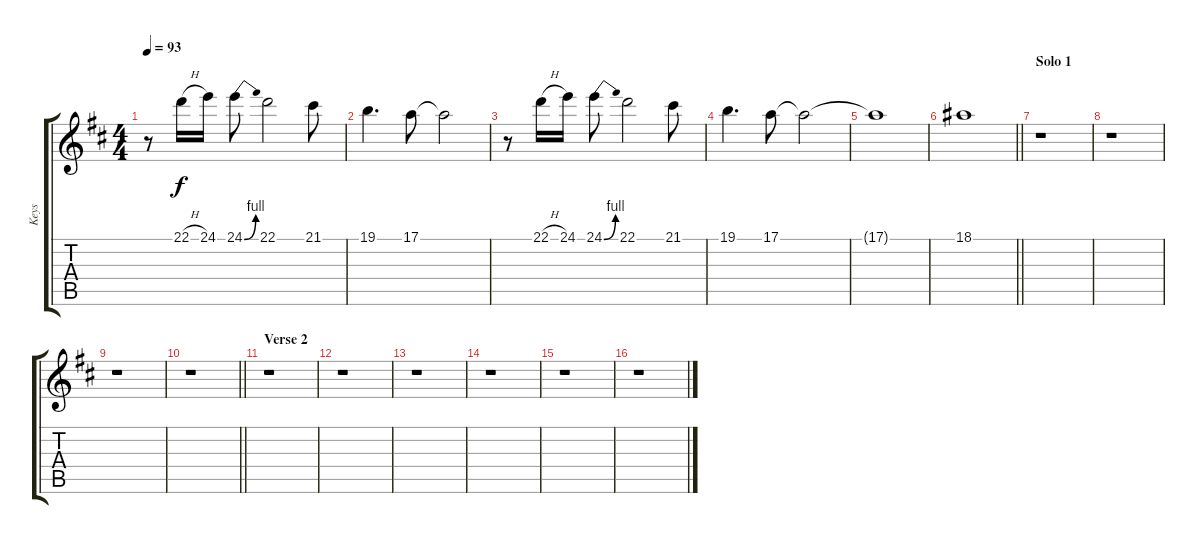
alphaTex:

\track ("Keys" "Keys") {instrument lead5charang}
\staff {score tabs}
\tuning (E4 B3 G3 D3 A2 E2) {hide}
\ts (4 4)
\tempo 93
\clef g2
\ks d
r.8{dy f} 22.1{h}.16 24.1.16 24.1{be (bend 0 0 60 4)}.8 22.1.2 21.1.8 |
19.1.4{d} 17.1.8 17.1{t}.2 |
r.8 22.1{h}.16 24.1.16 24.1{be (bend 0 0 60 4)}.8 22.1.2 21.1.8 |
19.1.4{d} 17.1.8 17.1{t}.2 |
17.1{t}.1 |
\barLineRight lightlight
18.1.1 |
\section ("" "Solo 1")
r.1 |
r.1 |
r.1 |
\barLineRight lightlight
r.1 |
\section ("" "Verse 2")
r.1 |
r.1 |
r.1 |
r.1 |
r.1 |
r.1
